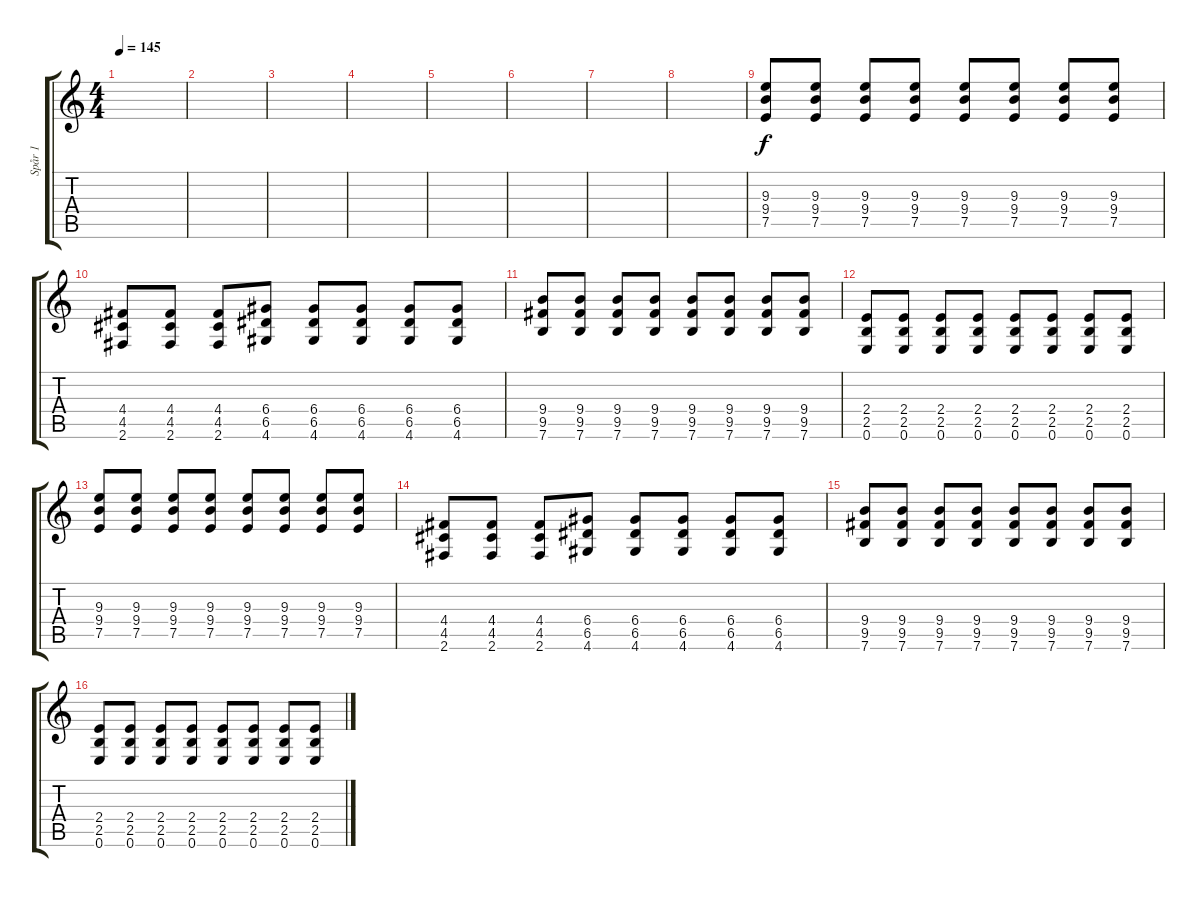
\track ("Spår 1" "Spår 1") {instrument distortionguitar}
\staff {score tabs}
\tuning (E4 B3 G3 D3 A2 E2) {hide}
\ts (4 4)
\tempo 145
\clef g2
\ks c
|
|
|
|
|
|
|
|
(9.3 9.4 7.5).8 (9.3 9.4 7.5).8 (9.3 9.4 7.5).8 (9.3 9.4 7.5).8 (9.3 9.4 7.5).8 (9.3 9.4 7.5).8 (9.3 9.4 7.5).8 (9.3 9.4 7.5).8 |
(4.4 4.5 2.6).8 (4.4 4.5 2.6).8 (4.4 4.5 2.6).8 (6.4 6.5 4.6).8 (6.4 6.5 4.6).8 (6.4 6.5 4.6).8 (6.4 6.5 4.6).8 (6.4 6.5 4.6).8 |
(9.4 9.5 7.6).8 (9.4 9.5 7.6).8 (9.4 9.5 7.6).8 (9.4 9.5 7.6).8 (9.4 9.5 7.6).8 (9.4 9.5 7.6).8 (9.4 9.5 7.6).8 (9.4 9.5 7.6).8 |
(2.4 2.5 0.6).8 (2.4 2.5 0.6).8 (2.4 2.5 0.6).8 (2.4 2.5 0.6).8 (2.4 2.5 0.6).8 (2.4 2.5 0.6).8 (2.4 2.5 0.6).8 (2.4 2.5 0.6).8 |
(9.3 9.4 7.5).8 (9.3 9.4 7.5).8 (9.3 9.4 7.5).8 (9.3 9.4 7.5).8 (9.3 9.4 7.5).8 (9.3 9.4 7.5).8 (9.3 9.4 7.5).8 (9.3 9.4 7.5).8 |
(4.4 4.5 2.6).8 (4.4 4.5 2.6).8 (4.4 4.5 2.6).8 (6.4 6.5 4.6).8 (6.4 6.5 4.6).8 (6.4 6.5 4.6).8 (6.4 6.5 4.6).8 (6.4 6.5 4.6).8 |
(9.4 9.5 7.6).8 (9.4 9.5 7.6).8 (9.4 9.5 7.6).8 (9.4 9.5 7.6).8 (9.4 9.5 7.6).8 (9.4 9.5 7.6).8 (9.4 9.5 7.6).8 (9.4 9.5 7.6).8 |
(2.4 2.5 0.6).8 (2.4 2.5 0.6).8 (2.4 2.5 0.6).8 (2.4 2.5 0.6).8 (2.4 2.5 0.6).8 (2.4 2.5 0.6).8 (2.4 2.5 0.6).8 (2.4 2.5 0.6).8
